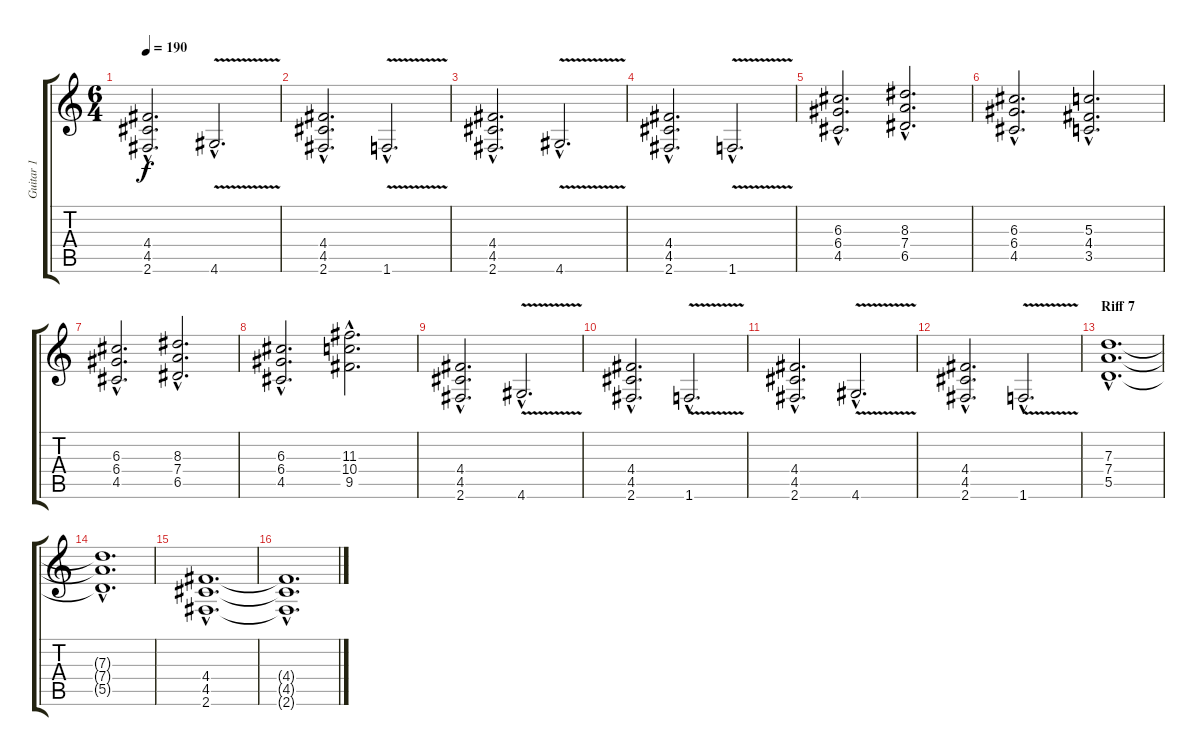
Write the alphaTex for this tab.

\track ("Guitar 1" "Guitar 1") {instrument distortionguitar}
\staff {score tabs}
\tuning (E4 B3 G3 D3 A2 E2) {hide}
\ts (6 4)
\tempo 190
\clef g2
\ks c
(4.4{hac} 4.5{hac} 2.6{hac}).2{d dy f} 4.6{v hac}.2{d} |
(4.4{hac} 4.5{hac} 2.6{hac}).2{d} 1.6{v hac}.2{d} |
(4.4{hac} 4.5{hac} 2.6{hac}).2{d} 4.6{v hac}.2{d} |
(4.4{hac} 4.5{hac} 2.6{hac}).2{d} 1.6{v hac}.2{d} |
(6.3{hac} 6.4{hac} 4.5{hac}).2{d} (8.3{hac} 7.4{hac} 6.5{hac}).2{d} |
(6.3{hac} 6.4{hac} 4.5{hac}).2{d} (5.3{hac} 4.4{hac} 3.5{hac}).2{d} |
(6.3{hac} 6.4{hac} 4.5{hac}).2{d} (8.3{hac} 7.4{hac} 6.5{hac}).2{d} |
(6.3{hac} 6.4{hac} 4.5{hac}).2{d} (11.3{hac} 10.4{hac} 9.5{hac}).2{d} |
(4.4{hac} 4.5{hac} 2.6{hac}).2{d} 4.6{v hac}.2{d} |
(4.4{hac} 4.5{hac} 2.6{hac}).2{d} 1.6{v hac}.2{d} |
(4.4{hac} 4.5{hac} 2.6{hac}).2{d} 4.6{v hac}.2{d} |
(4.4{hac} 4.5{hac} 2.6{hac}).2{d} 1.6{v hac}.2{d} |
\section ("" "Riff 7")
(7.3{hac} 7.4{hac} 5.5{hac}).1{d} |
(7.3{hac t} 7.4{hac t} 5.5{hac t}).1{d} |
(4.4{hac} 4.5{hac} 2.6{hac}).1{d} |
(4.4{hac t} 4.5{hac t} 2.6{hac t}).1{d}
